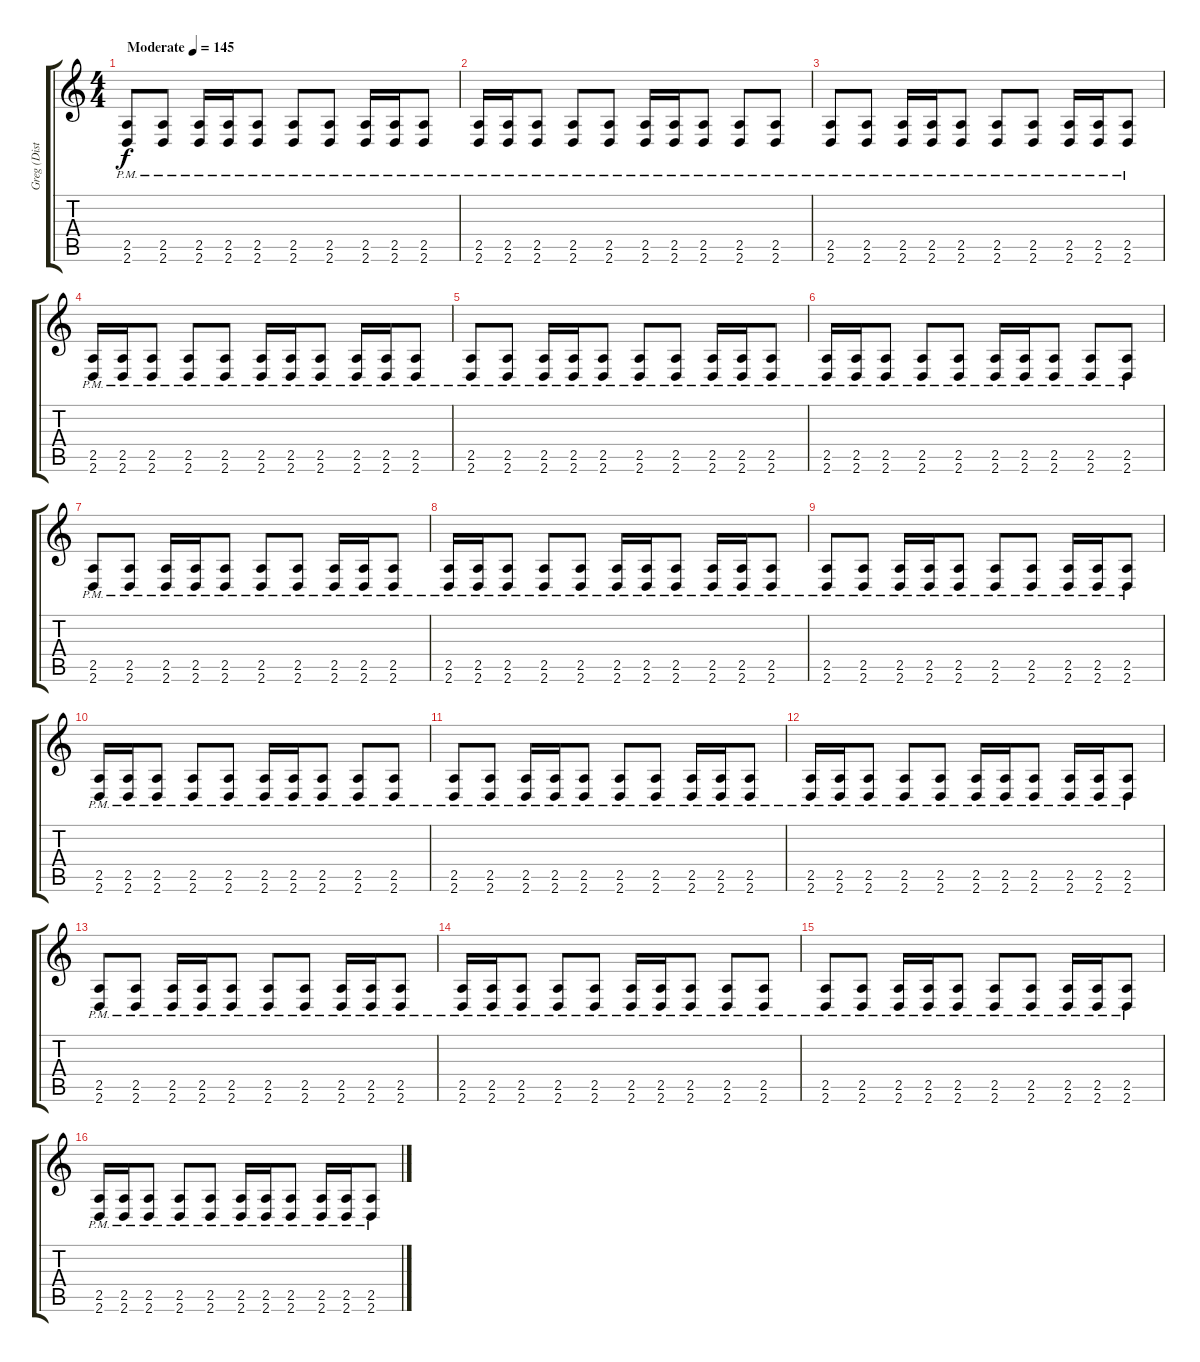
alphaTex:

\track ("Greg (Distortion guitar)" "Greg (Dist") {instrument distortionguitar}
\staff {score tabs}
\tuning (D4 A3 F3 C3 G2 C2) {hide}
\ts (4 4)
\tempo (145 "Moderate")
\clef g2
\ks c
(2.5{pm} 2.6{pm}).8{dy f instrument distortionguitar} (2.5{pm} 2.6{pm}).8 (2.5{pm} 2.6{pm}).16 (2.5{pm} 2.6{pm}).16 (2.5{pm} 2.6{pm}).8 (2.5{pm} 2.6{pm}).8 (2.5{pm} 2.6{pm}).8 (2.5{pm} 2.6{pm}).16 (2.5{pm} 2.6{pm}).16 (2.5{pm} 2.6{pm}).8 |
(2.5{pm} 2.6{pm}).16 (2.5{pm} 2.6{pm}).16 (2.5{pm} 2.6{pm}).8 (2.5{pm} 2.6{pm}).8 (2.5{pm} 2.6{pm}).8 (2.5{pm} 2.6{pm}).16 (2.5{pm} 2.6{pm}).16 (2.5{pm} 2.6{pm}).8 (2.5{pm} 2.6{pm}).8 (2.5{pm} 2.6{pm}).8 |
(2.5{pm} 2.6{pm}).8 (2.5{pm} 2.6{pm}).8 (2.5{pm} 2.6{pm}).16 (2.5{pm} 2.6{pm}).16 (2.5{pm} 2.6{pm}).8 (2.5{pm} 2.6{pm}).8 (2.5{pm} 2.6{pm}).8 (2.5{pm} 2.6{pm}).16 (2.5{pm} 2.6{pm}).16 (2.5{pm} 2.6{pm}).8 |
(2.5{pm} 2.6{pm}).16 (2.5{pm} 2.6{pm}).16 (2.5{pm} 2.6{pm}).8 (2.5{pm} 2.6{pm}).8 (2.5{pm} 2.6{pm}).8 (2.5{pm} 2.6{pm}).16 (2.5{pm} 2.6{pm}).16 (2.5{pm} 2.6{pm}).8 (2.5{pm} 2.6{pm}).16 (2.5{pm} 2.6{pm}).16 (2.5{pm} 2.6{pm}).8 |
(2.5{pm} 2.6{pm}).8 (2.5{pm} 2.6{pm}).8 (2.5{pm} 2.6{pm}).16 (2.5{pm} 2.6{pm}).16 (2.5{pm} 2.6{pm}).8 (2.5{pm} 2.6{pm}).8 (2.5{pm} 2.6{pm}).8 (2.5{pm} 2.6{pm}).16 (2.5{pm} 2.6{pm}).16 (2.5{pm} 2.6{pm}).8 |
(2.5{pm} 2.6{pm}).16 (2.5{pm} 2.6{pm}).16 (2.5{pm} 2.6{pm}).8 (2.5{pm} 2.6{pm}).8 (2.5{pm} 2.6{pm}).8 (2.5{pm} 2.6{pm}).16 (2.5{pm} 2.6{pm}).16 (2.5{pm} 2.6{pm}).8 (2.5{pm} 2.6{pm}).8 (2.5{pm} 2.6{pm}).8 |
(2.5{pm} 2.6{pm}).8 (2.5{pm} 2.6{pm}).8 (2.5{pm} 2.6{pm}).16 (2.5{pm} 2.6{pm}).16 (2.5{pm} 2.6{pm}).8 (2.5{pm} 2.6{pm}).8 (2.5{pm} 2.6{pm}).8 (2.5{pm} 2.6{pm}).16 (2.5{pm} 2.6{pm}).16 (2.5{pm} 2.6{pm}).8 |
(2.5{pm} 2.6{pm}).16 (2.5{pm} 2.6{pm}).16 (2.5{pm} 2.6{pm}).8 (2.5{pm} 2.6{pm}).8 (2.5{pm} 2.6{pm}).8 (2.5{pm} 2.6{pm}).16 (2.5{pm} 2.6{pm}).16 (2.5{pm} 2.6{pm}).8 (2.5{pm} 2.6{pm}).16 (2.5{pm} 2.6{pm}).16 (2.5{pm} 2.6{pm}).8 |
(2.5{pm} 2.6{pm}).8 (2.5{pm} 2.6{pm}).8 (2.5{pm} 2.6{pm}).16 (2.5{pm} 2.6{pm}).16 (2.5{pm} 2.6{pm}).8 (2.5{pm} 2.6{pm}).8 (2.5{pm} 2.6{pm}).8 (2.5{pm} 2.6{pm}).16 (2.5{pm} 2.6{pm}).16 (2.5{pm} 2.6{pm}).8 |
(2.5{pm} 2.6{pm}).16 (2.5{pm} 2.6{pm}).16 (2.5{pm} 2.6{pm}).8 (2.5{pm} 2.6{pm}).8 (2.5{pm} 2.6{pm}).8 (2.5{pm} 2.6{pm}).16 (2.5{pm} 2.6{pm}).16 (2.5{pm} 2.6{pm}).8 (2.5{pm} 2.6{pm}).8 (2.5{pm} 2.6{pm}).8 |
(2.5{pm} 2.6{pm}).8 (2.5{pm} 2.6{pm}).8 (2.5{pm} 2.6{pm}).16 (2.5{pm} 2.6{pm}).16 (2.5{pm} 2.6{pm}).8 (2.5{pm} 2.6{pm}).8 (2.5{pm} 2.6{pm}).8 (2.5{pm} 2.6{pm}).16 (2.5{pm} 2.6{pm}).16 (2.5{pm} 2.6{pm}).8 |
(2.5{pm} 2.6{pm}).16 (2.5{pm} 2.6{pm}).16 (2.5{pm} 2.6{pm}).8 (2.5{pm} 2.6{pm}).8 (2.5{pm} 2.6{pm}).8 (2.5{pm} 2.6{pm}).16 (2.5{pm} 2.6{pm}).16 (2.5{pm} 2.6{pm}).8 (2.5{pm} 2.6{pm}).16 (2.5{pm} 2.6{pm}).16 (2.5{pm} 2.6{pm}).8 |
(2.5{pm} 2.6{pm}).8 (2.5{pm} 2.6{pm}).8 (2.5{pm} 2.6{pm}).16 (2.5{pm} 2.6{pm}).16 (2.5{pm} 2.6{pm}).8 (2.5{pm} 2.6{pm}).8 (2.5{pm} 2.6{pm}).8 (2.5{pm} 2.6{pm}).16 (2.5{pm} 2.6{pm}).16 (2.5{pm} 2.6{pm}).8 |
(2.5{pm} 2.6{pm}).16 (2.5{pm} 2.6{pm}).16 (2.5{pm} 2.6{pm}).8 (2.5{pm} 2.6{pm}).8 (2.5{pm} 2.6{pm}).8 (2.5{pm} 2.6{pm}).16 (2.5{pm} 2.6{pm}).16 (2.5{pm} 2.6{pm}).8 (2.5{pm} 2.6{pm}).8 (2.5{pm} 2.6{pm}).8 |
(2.5{pm} 2.6{pm}).8 (2.5{pm} 2.6{pm}).8 (2.5{pm} 2.6{pm}).16 (2.5{pm} 2.6{pm}).16 (2.5{pm} 2.6{pm}).8 (2.5{pm} 2.6{pm}).8 (2.5{pm} 2.6{pm}).8 (2.5{pm} 2.6{pm}).16 (2.5{pm} 2.6{pm}).16 (2.5{pm} 2.6{pm}).8 |
(2.5{pm} 2.6{pm}).16 (2.5{pm} 2.6{pm}).16 (2.5{pm} 2.6{pm}).8 (2.5{pm} 2.6{pm}).8 (2.5{pm} 2.6{pm}).8 (2.5{pm} 2.6{pm}).16 (2.5{pm} 2.6{pm}).16 (2.5{pm} 2.6{pm}).8 (2.5{pm} 2.6{pm}).16 (2.5{pm} 2.6{pm}).16 (2.5{pm} 2.6{pm}).8
